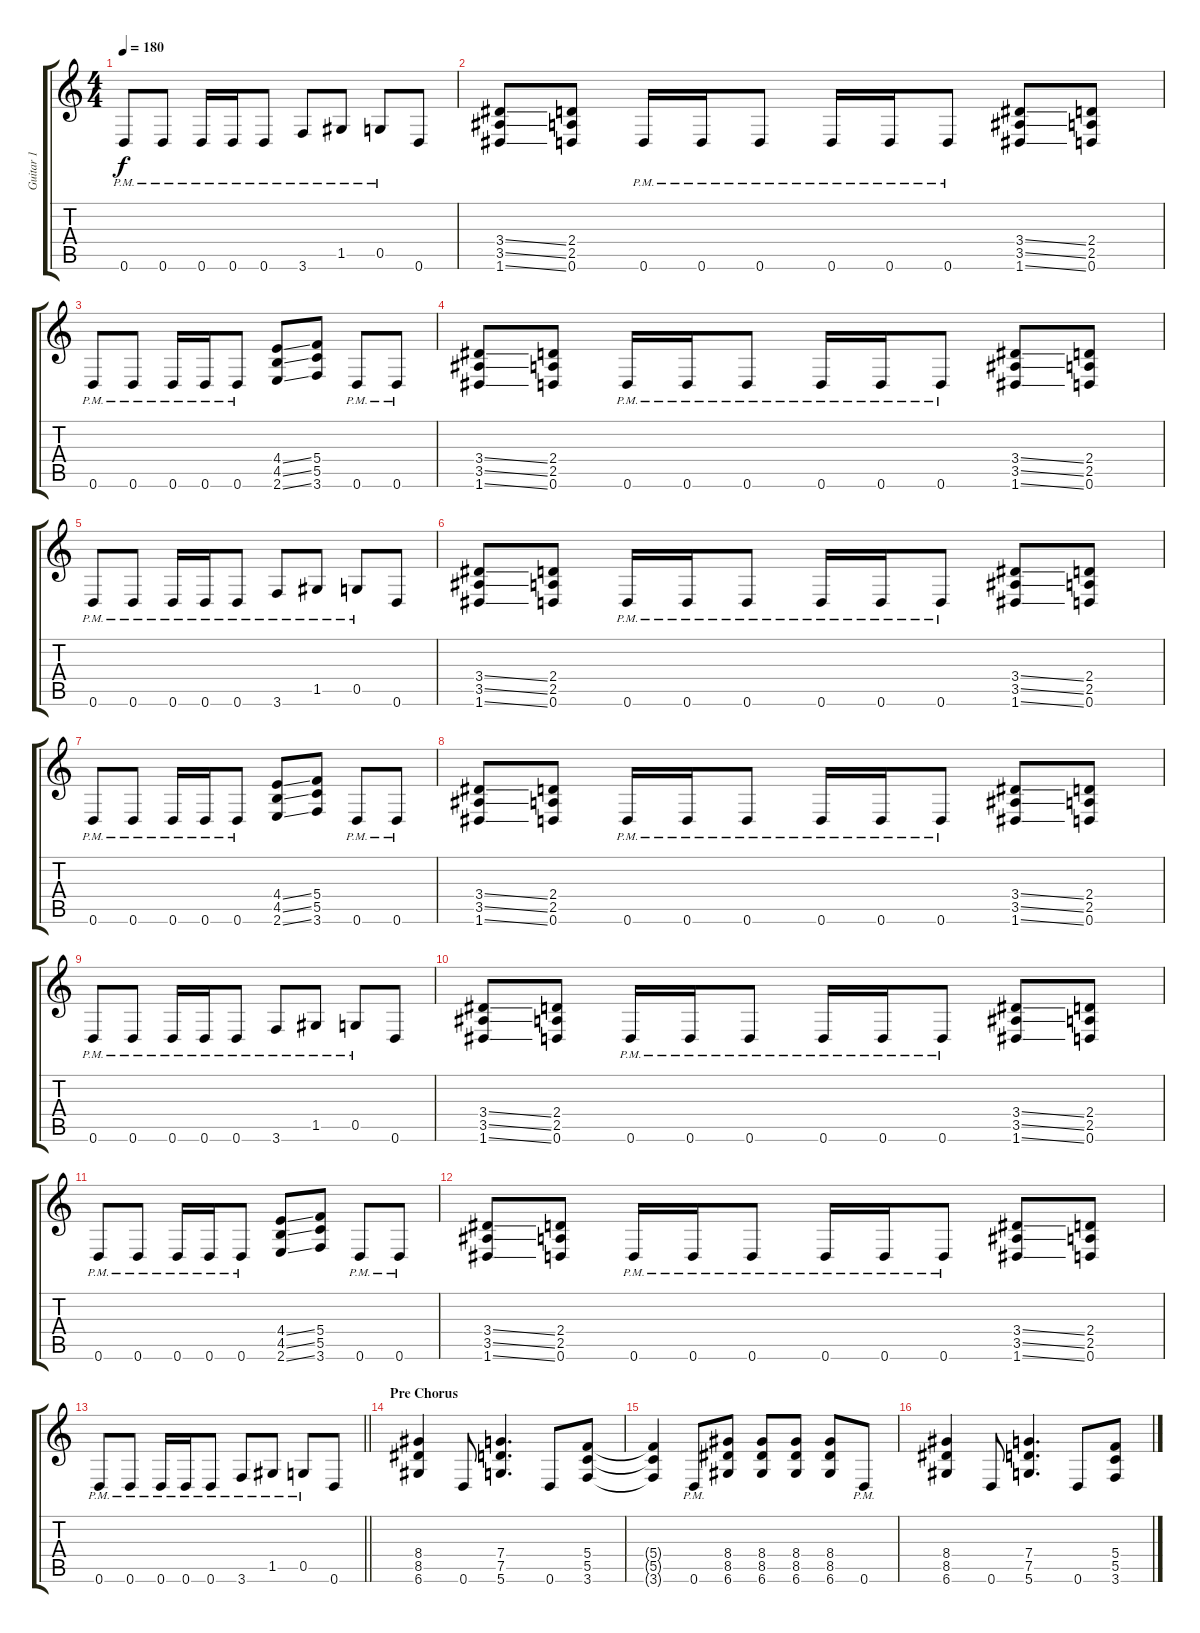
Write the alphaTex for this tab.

\track ("Guitar 1" "Guitar 1") {instrument distortionguitar}
\staff {score tabs}
\tuning (D4 A3 F3 C3 G2 D2) {hide}
\ts (4 4)
\tempo 180
\clef g2
\ks c
0.6{pm}.8{dy f} 0.6{pm}.8 0.6{pm}.16 0.6{pm}.16 0.6{pm}.8 3.6{pm}.8 1.5{pm}.8 0.5{pm}.8 0.6.8 |
(3.4{ss} 3.5{ss} 1.6{ss}).8 (2.4 2.5 0.6).8 0.6{pm}.16 0.6{pm}.16 0.6{pm}.8 0.6{pm}.16 0.6{pm}.16 0.6{pm}.8 (3.4{ss} 3.5{ss} 1.6{ss}).8 (2.4 2.5 0.6).8 |
0.6{pm}.8 0.6{pm}.8 0.6{pm}.16 0.6{pm}.16 0.6{pm}.8 (4.4{ss} 4.5{ss} 2.6{ss}).8 (5.4 5.5 3.6).8 0.6{pm}.8 0.6{pm}.8 |
(3.4{ss} 3.5{ss} 1.6{ss}).8 (2.4 2.5 0.6).8 0.6{pm}.16 0.6{pm}.16 0.6{pm}.8 0.6{pm}.16 0.6{pm}.16 0.6{pm}.8 (3.4{ss} 3.5{ss} 1.6{ss}).8 (2.4 2.5 0.6).8 |
0.6{pm}.8 0.6{pm}.8 0.6{pm}.16 0.6{pm}.16 0.6{pm}.8 3.6{pm}.8 1.5{pm}.8 0.5{pm}.8 0.6.8 |
(3.4{ss} 3.5{ss} 1.6{ss}).8 (2.4 2.5 0.6).8 0.6{pm}.16 0.6{pm}.16 0.6{pm}.8 0.6{pm}.16 0.6{pm}.16 0.6{pm}.8 (3.4{ss} 3.5{ss} 1.6{ss}).8 (2.4 2.5 0.6).8 |
0.6{pm}.8 0.6{pm}.8 0.6{pm}.16 0.6{pm}.16 0.6{pm}.8 (4.4{ss} 4.5{ss} 2.6{ss}).8 (5.4 5.5 3.6).8 0.6{pm}.8 0.6{pm}.8 |
(3.4{ss} 3.5{ss} 1.6{ss}).8 (2.4 2.5 0.6).8 0.6{pm}.16 0.6{pm}.16 0.6{pm}.8 0.6{pm}.16 0.6{pm}.16 0.6{pm}.8 (3.4{ss} 3.5{ss} 1.6{ss}).8 (2.4 2.5 0.6).8 |
0.6{pm}.8 0.6{pm}.8 0.6{pm}.16 0.6{pm}.16 0.6{pm}.8 3.6{pm}.8 1.5{pm}.8 0.5{pm}.8 0.6.8 |
(3.4{ss} 3.5{ss} 1.6{ss}).8 (2.4 2.5 0.6).8 0.6{pm}.16 0.6{pm}.16 0.6{pm}.8 0.6{pm}.16 0.6{pm}.16 0.6{pm}.8 (3.4{ss} 3.5{ss} 1.6{ss}).8 (2.4 2.5 0.6).8 |
0.6{pm}.8 0.6{pm}.8 0.6{pm}.16 0.6{pm}.16 0.6{pm}.8 (4.4{ss} 4.5{ss} 2.6{ss}).8 (5.4 5.5 3.6).8 0.6{pm}.8 0.6{pm}.8 |
(3.4{ss} 3.5{ss} 1.6{ss}).8 (2.4 2.5 0.6).8 0.6{pm}.16 0.6{pm}.16 0.6{pm}.8 0.6{pm}.16 0.6{pm}.16 0.6{pm}.8 (3.4{ss} 3.5{ss} 1.6{ss}).8 (2.4 2.5 0.6).8 |
\barLineRight lightlight
0.6{pm}.8 0.6{pm}.8 0.6{pm}.16 0.6{pm}.16 0.6{pm}.8 3.6{pm}.8 1.5{pm}.8 0.5{pm}.8 0.6.8 |
\section ("" "Pre Chorus")
(8.4 8.5 6.6).4 0.6.8 (7.4 7.5 5.6).4{d} 0.6.8 (5.4 5.5 3.6).8 |
(5.4{t} 5.5{t} 3.6{t}).4 0.6{pm}.8 (8.4 8.5 6.6).8 (8.4 8.5 6.6).8 (8.4 8.5 6.6).8 (8.4 8.5 6.6).8 0.6{pm}.8 |
(8.4 8.5 6.6).4 0.6.8 (7.4 7.5 5.6).4{d} 0.6.8 (5.4 5.5 3.6).8
